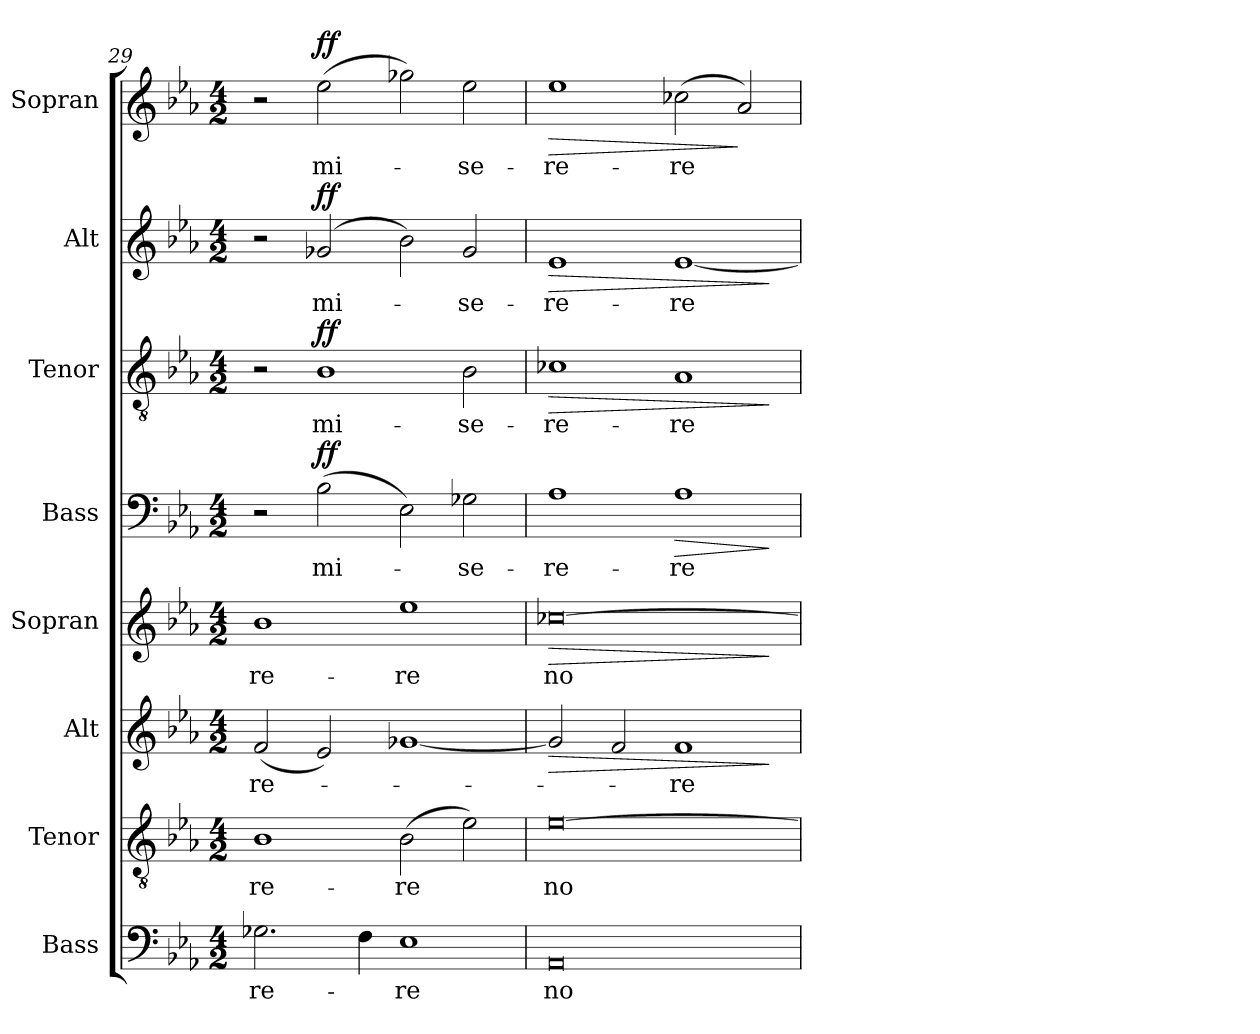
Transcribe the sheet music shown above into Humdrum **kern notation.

**kern	**text	**kern	**text	**kern	**text	**dynam	**kern	**text	**dynam	**kern	**text	**dynam	**kern	**text	**dynam	**kern	**text	**dynam	**kern	**text	**dynam
*part8	*part8	*part7	*part7	*part6	*part6	*part6	*part5	*part5	*part5	*part4	*part4	*part4	*part3	*part3	*part3	*part2	*part2	*part2	*part1	*part1	*part1
*staff8	*staff8	*staff7	*staff7	*staff6	*staff6	*staff6	*staff5	*staff5	*staff5	*staff4	*staff4	*staff4	*staff3	*staff3	*staff3	*staff2	*staff2	*staff2	*staff1	*staff1	*staff1
*I"Bass	*	*I"Tenor	*	*I"Alt	*	*	*I"Sopran	*	*	*I"Bass	*	*	*I"Tenor	*	*	*I"Alt	*	*	*I"Sopran	*	*
*I'B.	*	*I'T.	*	*I'A.	*	*	*I'S.	*	*	*I'B.	*	*	*I'T.	*	*	*I'A.	*	*	*I'S.	*	*
*clefF4	*	*clefGv2	*	*clefG2	*	*	*clefG2	*	*	*clefF4	*	*	*clefGv2	*	*	*clefG2	*	*	*clefG2	*	*
*k[b-e-a-]	*	*k[b-e-a-]	*	*k[b-e-a-]	*	*	*k[b-e-a-]	*	*	*k[b-e-a-]	*	*	*k[b-e-a-]	*	*	*k[b-e-a-]	*	*	*k[b-e-a-]	*	*
*E-:	*	*E-:	*	*E-:	*	*	*E-:	*	*	*E-:	*	*	*E-:	*	*	*E-:	*	*	*E-:	*	*
*M4/2	*	*M4/2	*	*M4/2	*	*	*M4/2	*	*	*M4/2	*	*	*M4/2	*	*	*M4/2	*	*	*M4/2	*	*
=29	=29	=29	=29	=29	=29	=29	=29	=29	=29	=29	=29	=29	=29	=29	=29	=29	=29	=29	=29	=29	=29
!	!LO:LY:b	!	!LO:LY:b	!	!LO:LY:b	!	!	!LO:LY:b	!	!	!	!	!	!	!	!	!	!	!	!	!
2.G-X\	-re-	1B-	-re-	(<2f/	-re-	.	1b-	-re-	.	2r	.	.	2r	.	.	2r	.	.	2r	.	.
!	!	!	!	!	!	!	!	!	!	!	!LO:LY:b	!LO:DY:a	!	!LO:LY:b	!LO:DY:a	!	!LO:LY:b	!LO:DY:a	!	!LO:LY:b	!LO:DY:a
.	.	.	.	2e-/)	.	.	.	.	.	(>2B-\	mi-	ff	1B-	mi-	ff	(2g-X/	mi-	ff	(>2ee-\	mi-	ff
4F\	.	.	.	.	.	.	.	.	.	.	.	.	.	.	.	.	.	.	.	.	.
!	!LO:LY:b	!	!LO:LY:b	!	!	!	!	!LO:LY:b	!	!	!	!	!	!	!	!	!	!	!	!	!
1E-	-re	(>2B-\	-re	[1g-X	.	.	1ee-	-re	.	2E-\)	.	.	.	.	.	2b-\)	.	.	2gg-X\)	.	.
!	!	!	!	!	!	!	!	!	!	!	!LO:LY:b	!	!	!LO:LY:b	!	!	!LO:LY:b	!	!	!LO:LY:b	!
.	.	2e-\)	.	.	.	.	.	.	.	2G-X\	-se-	.	2B-\	-se-	.	2g-/	-se-	.	2ee-\	-se-	.
=30	=30	=30	=30	=30	=30	=30	=30	=30	=30	=30	=30	=30	=30	=30	=30	=30	=30	=30	=30	=30	=30
!	!LO:LY:b	!	!LO:LY:b	!	!	!LO:HP:b	!	!LO:LY:b	!LO:HP:b	!	!LO:LY:b	!	!	!LO:LY:b	!LO:HP:b	!	!LO:LY:b	!LO:HP:b	!	!LO:LY:b	!LO:HP:b
0AA-	no-	[0e-	no-	2g-/]	.	>	[0cc-X	no-	>	1A-	-re-	.	1c-X	-re-	>	1e-	-re-	>	1ee-	-re-	>
.	.	.	.	2f/	.	.	.	.	.	.	.	.	.	.	.	.	.	.	.	.	.
!	!	!	!	!	!LO:LY:b	!	!	!	!	!	!LO:LY:b	!LO:HP:b	!	!LO:LY:b	!	!	!LO:LY:b	!	!	!LO:LY:b	!
.	.	.	.	1f	-re	.	.	.	.	1A-	-re	>	1A-	-re	.	[1e-	-re	.	(>2cc-X\	-re	.
.	.	.	.	.	.	.	.	.	.	.	.	.	.	.	.	.	.	.	2a-/)	.	]
.	.	.	.	.	.	]	.	.	]	.	.	]	.	.	]	.	.	]	.	.	.
=	=	=	=	=	=	=	=	=	=	=	=	=	=	=	=	=	=	=	=	=	=
*-	*-	*-	*-	*-	*-	*-	*-	*-	*-	*-	*-	*-	*-	*-	*-	*-	*-	*-	*-	*-	*-
